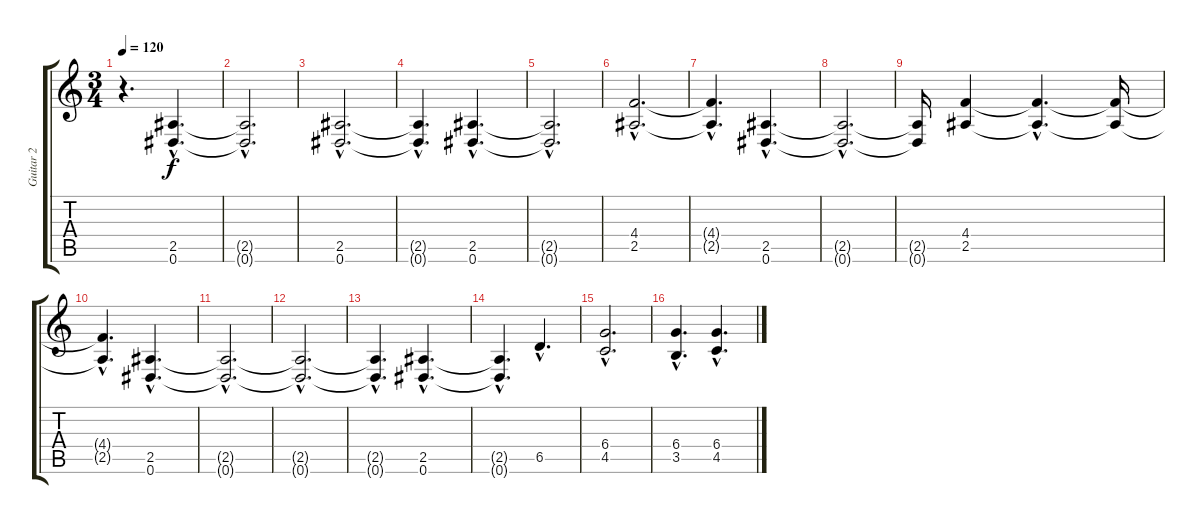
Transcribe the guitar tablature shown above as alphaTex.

\track ("Guitar 2" "Guitar 2") {instrument distortionguitar}
\staff {score tabs}
\tuning (Eb4 Bb3 Gb3 Db3 Ab2 Eb2) {hide}
\ts (3 4)
\tempo 120
\clef g2
\ks c
r.4{d dy f instrument distortionguitar} (2.5{hac} 0.6{hac}).4{d} |
(2.5{hac t} 0.6{hac t}).2{d} |
(2.5{hac} 0.6{hac}).2{d} |
(2.5{hac t} 0.6{hac t}).4{d} (2.5{hac} 0.6{hac}).4{d} |
(2.5{hac t} 0.6{hac t}).2{d} |
(4.4{hac} 2.5{hac}).2{d} |
(4.4{hac t} 2.5{hac t}).4{d} (2.5{hac} 0.6{hac}).4{d} |
(2.5{hac t} 0.6{hac t}).2{d} |
(2.5{t} 0.6{t}).16 (4.4 2.5).4 (4.4{hac t} 2.5{hac t}).4{d} (4.4{t} 2.5{t}).16 |
(4.4{hac t} 2.5{hac t}).4{d} (2.5{hac} 0.6{hac}).4{d} |
(2.5{hac t} 0.6{hac t}).2{d} |
(2.5{hac t} 0.6{hac t}).2{d} |
(2.5{hac t} 0.6{hac t}).4{d} (2.5{hac} 0.6{hac}).4{d} |
(2.5{hac t} 0.6{hac t}).4{d} 6.5{hac}.4{d} |
(6.4{hac} 4.5{hac}).2{d} |
(6.4{hac} 3.5{hac}).4{d} (6.4{hac} 4.5{hac}).4{d}
